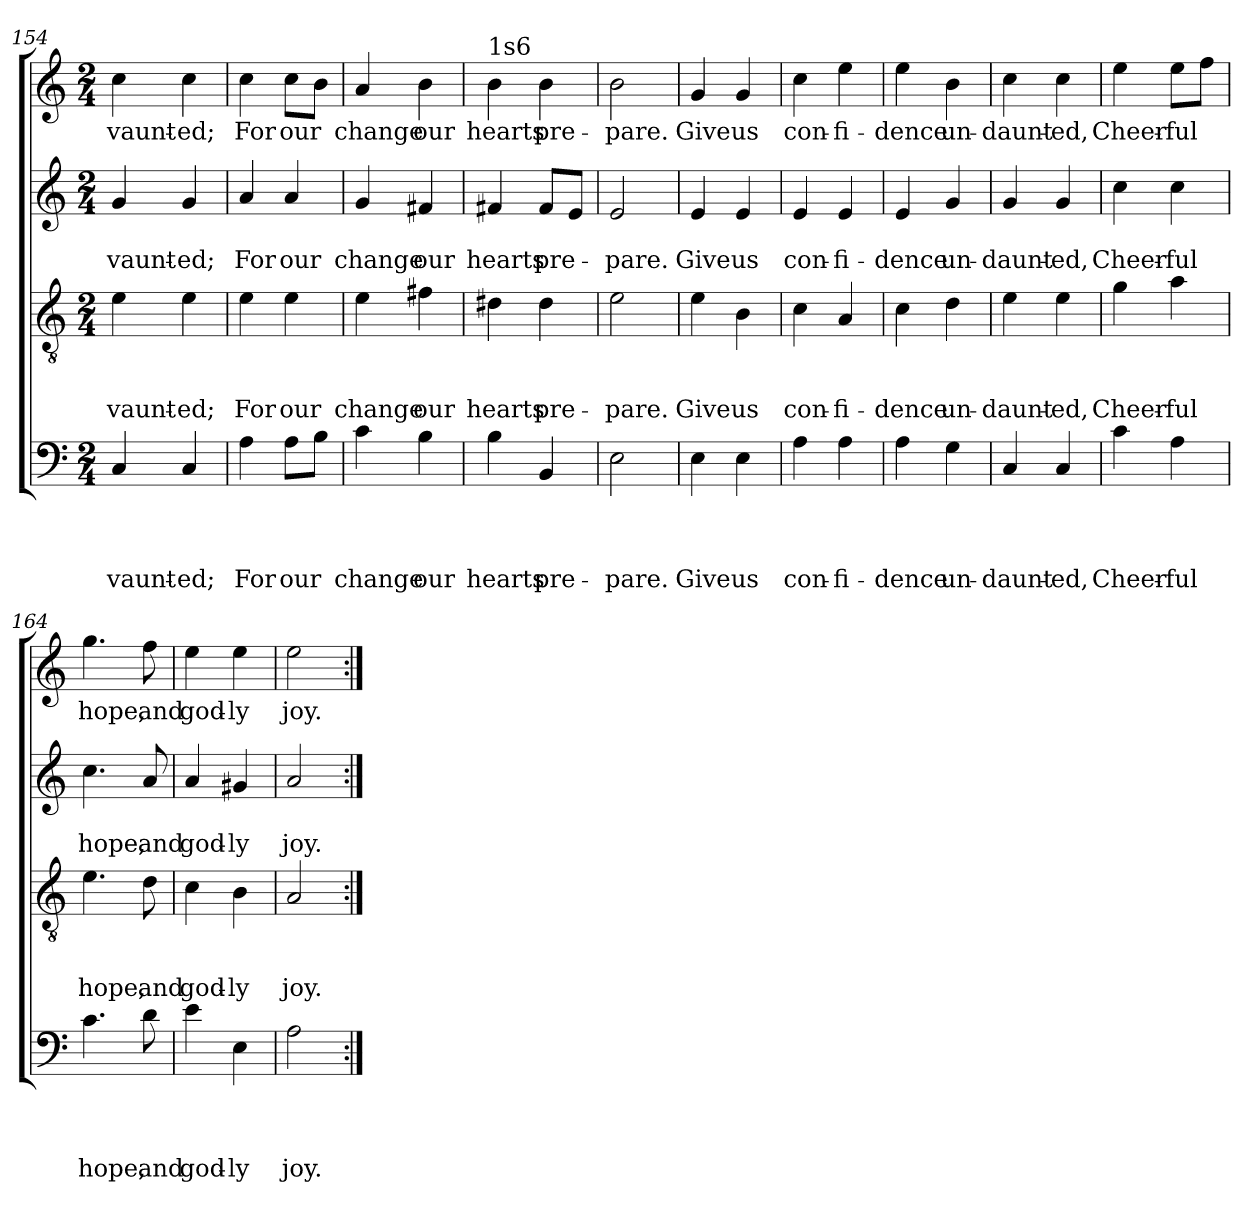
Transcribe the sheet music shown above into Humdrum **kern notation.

**kern	**text	**text	**text	**text	**kern	**text	**text	**text	**kern	**text	**text	**kern	**text
*part4	*part4	*part4	*part4	*part4	*part3	*part3	*part3	*part3	*part2	*part2	*part2	*part1	*part1
*staff4	*staff4	*staff4	*staff4	*staff4	*staff3	*staff3	*staff3	*staff3	*staff2	*staff2	*staff2	*staff1	*staff1
*clefF4	*	*	*	*	*clefGv2	*	*	*	*clefG2	*	*	*clefG2	*
*k[]	*	*	*	*	*k[]	*	*	*	*k[]	*	*	*k[]	*
*C:	*	*	*	*	*C:	*	*	*	*C:	*	*	*C:	*
*M2/4	*	*	*	*	*M2/4	*	*	*	*M2/4	*	*	*M2/4	*
=154	=154	=154	=154	=154	=154	=154	=154	=154	=154	=154	=154	=154	=154
!	!	!	!	!LO:LY:b	!	!	!	!LO:LY:b	!	!	!LO:LY:b	!	!LO:LY:b
4C/	.	.	.	vaunt-	4e\	.	.	vaunt-	4g/	.	vaunt-	4cc\	vaunt-
!	!	!	!	!LO:LY:b	!	!	!	!LO:LY:b	!	!	!LO:LY:b	!	!LO:LY:b
4C/	.	.	.	-ed;	4e\	.	.	-ed;	4g/	.	-ed;	4cc\	-ed;
=155	=155	=155	=155	=155	=155	=155	=155	=155	=155	=155	=155	=155	=155
!	!	!	!	!LO:LY:b	!	!	!	!LO:LY:b	!	!	!LO:LY:b	!	!LO:LY:b
4A\	.	.	.	For	4e\	.	.	For	4a/	.	For	4cc\	For
!	!	!	!	!LO:LY:b	!	!	!	!LO:LY:b	!	!	!LO:LY:b	!	!LO:LY:b
8A\L	.	.	.	our	4e\	.	.	our	4a/	.	our	8cc\L	our
8B\J	.	.	.	.	.	.	.	.	.	.	.	8b\J	.
=156	=156	=156	=156	=156	=156	=156	=156	=156	=156	=156	=156	=156	=156
!	!	!	!	!LO:LY:b	!	!	!	!LO:LY:b	!	!	!LO:LY:b	!	!LO:LY:b
4c\	.	.	.	change	4e\	.	.	change	4g/	.	change	4a/	change
!	!	!	!	!LO:LY:b	!	!	!	!LO:LY:b	!	!	!LO:LY:b	!	!LO:LY:b
4B\	.	.	.	our	4f#X\	.	.	our	4f#X/	.	our	4b\	our
!!LO:LB:g=z
=157	=157	=157	=157	=157	=157	=157	=157	=157	=157	=157	=157	=157	=157
!	!	!	!	!	!	!	!	!	!	!	!	!LO:TX:a:t=1s6	!
!	!	!	!	!LO:LY:b	!	!	!	!LO:LY:b	!	!	!LO:LY:b	!	!LO:LY:b
4B\	.	.	.	hearts	4d#X\	.	.	hearts	4f#X/	.	hearts	4b\	hearts
!	!	!	!	!LO:LY:b	!	!	!	!LO:LY:b	!	!	!LO:LY:b	!	!LO:LY:b
4BB/	.	.	.	pre-	4d#\	.	.	pre-	8f#/L	.	pre-	4b\	pre-
.	.	.	.	.	.	.	.	.	8e/J	.	.	.	.
=158	=158	=158	=158	=158	=158	=158	=158	=158	=158	=158	=158	=158	=158
!	!	!	!	!LO:LY:b	!	!	!	!LO:LY:b	!	!	!LO:LY:b	!	!LO:LY:b
2E\	.	.	.	-pare.	2e\	.	.	-pare.	2e/	.	-pare.	2b\	-pare.
=159	=159	=159	=159	=159	=159	=159	=159	=159	=159	=159	=159	=159	=159
!	!	!	!	!LO:LY:b	!	!	!	!LO:LY:b	!	!	!LO:LY:b	!	!LO:LY:b
4E\	.	.	.	Give	4e\	.	.	Give	4e/	.	Give	4g/	Give
!	!	!	!	!LO:LY:b	!	!	!	!LO:LY:b	!	!	!LO:LY:b	!	!LO:LY:b
4E\	.	.	.	us	4B\	.	.	us	4e/	.	us	4g/	us
=160	=160	=160	=160	=160	=160	=160	=160	=160	=160	=160	=160	=160	=160
!	!	!	!	!LO:LY:b	!	!	!	!LO:LY:b	!	!	!LO:LY:b	!	!LO:LY:b
4A\	.	.	.	con-	4c\	.	.	con-	4e/	.	con-	4cc\	con-
!	!	!	!	!LO:LY:b	!	!	!	!LO:LY:b	!	!	!LO:LY:b	!	!LO:LY:b
4A\	.	.	.	-fi-	4A/	.	.	-fi-	4e/	.	-fi-	4ee\	-fi-
=161	=161	=161	=161	=161	=161	=161	=161	=161	=161	=161	=161	=161	=161
!	!	!	!	!LO:LY:b	!	!	!	!LO:LY:b	!	!	!LO:LY:b	!	!LO:LY:b
4A\	.	.	.	-dence	4c\	.	.	-dence	4e/	.	-dence	4ee\	-dence
!	!	!	!	!LO:LY:b	!	!	!	!LO:LY:b	!	!	!LO:LY:b	!	!LO:LY:b
4G\	.	.	.	un-	4d\	.	.	un-	4g/	.	un-	4b\	un-
=162	=162	=162	=162	=162	=162	=162	=162	=162	=162	=162	=162	=162	=162
!	!	!	!	!LO:LY:b	!	!	!	!LO:LY:b	!	!	!LO:LY:b	!	!LO:LY:b
4C/	.	.	.	-daunt-	4e\	.	.	-daunt-	4g/	.	-daunt-	4cc\	-daunt-
!	!	!	!	!LO:LY:b	!	!	!	!LO:LY:b	!	!	!LO:LY:b	!	!LO:LY:b
4C/	.	.	.	-ed,	4e\	.	.	-ed,	4g/	.	-ed,	4cc\	-ed,
=163	=163	=163	=163	=163	=163	=163	=163	=163	=163	=163	=163	=163	=163
!	!	!	!	!LO:LY:b	!	!	!	!LO:LY:b	!	!	!LO:LY:b	!	!LO:LY:b
4c\	.	.	.	Cheer-	4g\	.	.	Cheer-	4cc\	.	Cheer-	4ee\	Cheer-
!	!	!	!	!LO:LY:b	!	!	!	!LO:LY:b	!	!	!LO:LY:b	!	!LO:LY:b
4A\	.	.	.	-ful	4a\	.	.	-ful	4cc\	.	-ful	8ee\L	-ful
.	.	.	.	.	.	.	.	.	.	.	.	8ff\J	.
=164	=164	=164	=164	=164	=164	=164	=164	=164	=164	=164	=164	=164	=164
!	!	!	!	!LO:LY:b	!	!	!	!LO:LY:b	!	!	!LO:LY:b	!	!LO:LY:b
4.c\	.	.	.	hope,	4.e\	.	.	hope,	4.cc\	.	hope,	4.gg\	hope,
!	!	!	!	!LO:LY:b	!	!	!	!LO:LY:b	!	!	!LO:LY:b	!	!LO:LY:b
8d\	.	.	.	and	8d\	.	.	and	8a/	.	and	8ff\	and
=165	=165	=165	=165	=165	=165	=165	=165	=165	=165	=165	=165	=165	=165
!	!	!	!	!LO:LY:b	!	!	!	!LO:LY:b	!	!	!LO:LY:b	!	!LO:LY:b
4e\	.	.	.	god-	4c\	.	.	god-	4a/	.	god-	4ee\	god-
!	!	!	!	!LO:LY:b	!	!	!	!LO:LY:b	!	!	!LO:LY:b	!	!LO:LY:b
4E\	.	.	.	-ly	4B\	.	.	-ly	4g#X/	.	-ly	4ee\	-ly
=166	=166	=166	=166	=166	=166	=166	=166	=166	=166	=166	=166	=166	=166
!	!	!	!	!LO:LY:b	!	!	!	!LO:LY:b	!	!	!LO:LY:b	!	!LO:LY:b
2A\	.	.	.	joy.	2A/	.	.	joy.	2a/	.	joy.	2ee\	joy.
=:|!	=:|!	=:|!	=:|!	=:|!	=:|!	=:|!	=:|!	=:|!	=:|!	=:|!	=:|!	=:|!	=:|!
*-	*-	*-	*-	*-	*-	*-	*-	*-	*-	*-	*-	*-	*-
